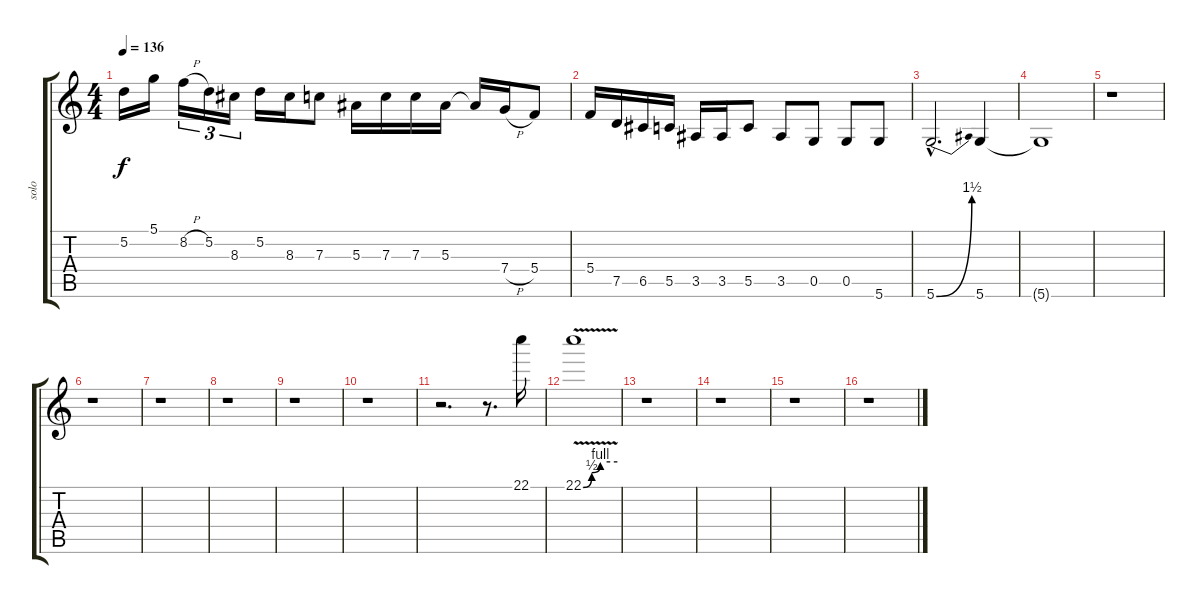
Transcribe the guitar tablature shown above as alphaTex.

\track ("solo" "solo") {instrument distortionguitar}
\staff {score tabs}
\tuning (D4 A3 F3 C3 G2 D2) {hide}
\ts (4 4)
\tempo 136
\clef g2
\ks c
5.2.16{dy f} 5.1.16 8.2{h}.16{tu (3 2)} 5.2.16{tu (3 2)} 8.3.16{tu (3 2)} 5.2.16 8.3.16 7.3.8 5.3.16 7.3.16 7.3.16 5.3.16 5.3{t}.16 7.4{h}.16 5.4.8 |
5.4.16 7.5.16 6.5.16 5.5.16 3.5.16 3.5.16 5.5.8 3.5.8 0.5.8 0.5.8 5.6.8 |
5.6{be (bend 0 0 60 6) hac}.2{d} 5.6.4 |
5.6{t}.1 |
r.1 |
r.1 |
r.1 |
r.1 |
r.1 |
r.1 |
r.2{d} r.8{d} 22.1.16 |
22.1{be (custom 0 0 15 2 30 4 60 4) v}.1 |
r.1 |
r.1 |
r.1 |
r.1
